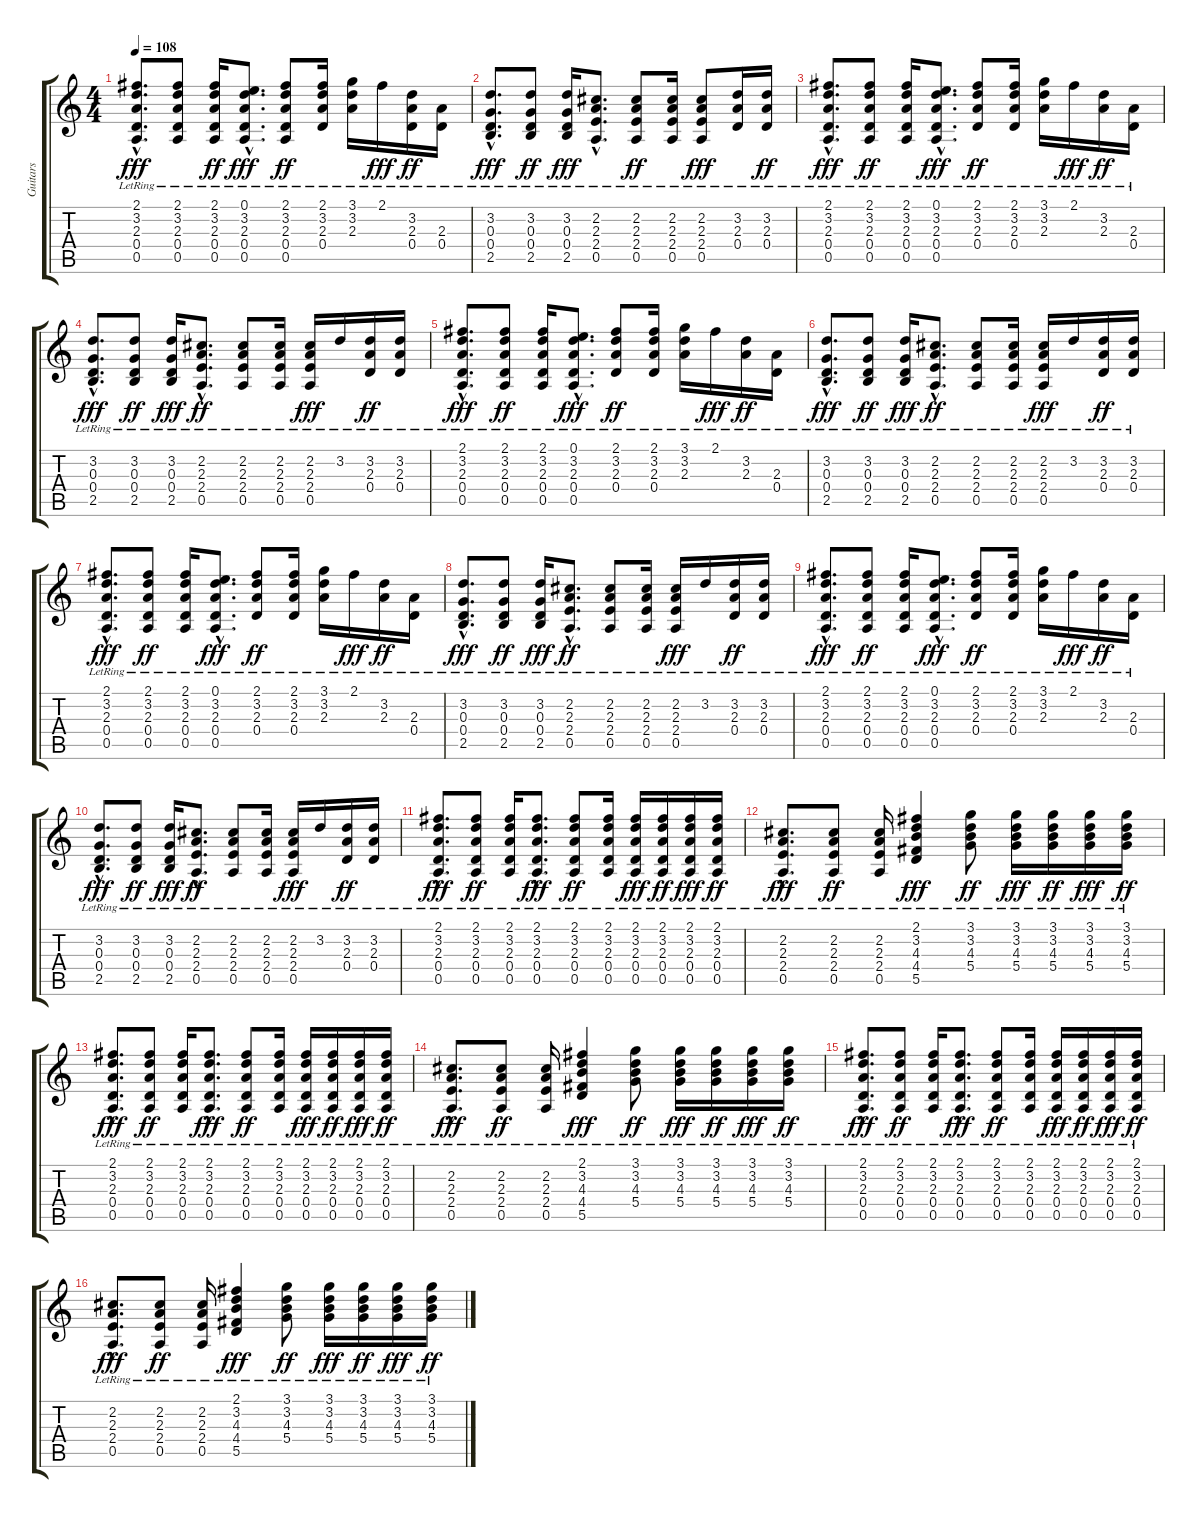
\track ("Guitars" "Guitars") {instrument acousticguitarsteel}
\staff {score tabs}
\tuning (E4 B3 G3 D3 A2 E2) {hide}
\ts (4 4)
\tempo 108
\clef g2
\ks c
(2.1{hac lr} 3.2{hac lr} 2.3{hac lr} 0.4{hac lr} 0.5{hac lr}).8{d dy fff} (2.1{lr} 3.2{lr} 2.3{lr} 0.4{lr} 0.5{lr}).8 (2.1{lr} 3.2{lr} 2.3{lr} 0.4{lr} 0.5{lr}).16{dy ff} (0.1{hac lr} 3.2{hac lr} 2.3{hac lr} 0.4{hac lr} 0.5{hac lr}).8{d dy fff} (2.1{lr} 3.2{lr} 2.3{lr} 0.4{lr} 0.5{lr}).8{dy ff} (2.1{lr} 3.2{lr} 2.3{lr} 0.4{lr}).16 (3.1{lr} 3.2{lr} 2.3{lr}).16 2.1{lr}.16{dy fff} (3.2{lr} 2.3{lr} 0.4{lr}).16{dy ff} (2.3{lr} 0.4{lr}).16 |
(3.2{hac lr} 0.3{hac lr} 0.4{hac lr} 2.5{hac lr}).8{d dy fff} (3.2{lr} 0.3{lr} 0.4{lr} 2.5{lr}).8{dy ff} (3.2{lr} 0.3{lr} 0.4{lr} 2.5{lr}).16{dy fff} (2.2{hac lr} 2.3{hac lr} 2.4{hac lr} 0.5{hac lr}).8{d} (2.2{lr} 2.3{lr} 2.4{lr} 0.5{lr}).8{dy ff} (2.2{lr} 2.3{lr} 2.4{lr} 0.5{lr}).16 (2.2{lr} 2.3{lr} 2.4{lr} 0.5{lr}).8{dy fff} (3.2{lr} 2.3{lr} 0.4{lr}).16 (3.2{lr} 2.3{lr} 0.4{lr}).16{dy ff} |
(2.1{hac lr} 3.2{hac lr} 2.3{hac lr} 0.4{hac lr} 0.5{hac lr}).8{d dy fff} (2.1{lr} 3.2{lr} 2.3{lr} 0.4{lr} 0.5{lr}).8{dy ff} (2.1{lr} 3.2{lr} 2.3{lr} 0.4{lr} 0.5{lr}).16 (0.1{hac lr} 3.2{hac lr} 2.3{hac lr} 0.4{hac lr} 0.5{hac lr}).8{d dy fff} (2.1{lr} 3.2{lr} 2.3{lr} 0.4{lr}).8{dy ff} (2.1{lr} 3.2{lr} 2.3{lr} 0.4{lr}).16 (3.1{lr} 3.2{lr} 2.3{lr}).16 2.1{lr}.16{dy fff} (3.2{lr} 2.3{lr}).16{dy ff} (2.3{lr} 0.4{lr}).16 |
(3.2{hac lr} 0.3{hac lr} 0.4{hac lr} 2.5{hac lr}).8{d dy fff} (3.2{lr} 0.3{lr} 0.4{lr} 2.5{lr}).8{dy ff} (3.2{lr} 0.3{lr} 0.4{lr} 2.5{lr}).16{dy fff} (2.2{hac lr} 2.3{hac lr} 2.4{hac lr} 0.5{hac lr}).8{d dy ff} (2.2{lr} 2.3{lr} 2.4{lr} 0.5{lr}).8 (2.2{lr} 2.3{lr} 2.4{lr} 0.5{lr}).16 (2.2{lr} 2.3{lr} 2.4{lr} 0.5{lr}).16{dy fff} 3.2{lr}.16 (3.2{lr} 2.3{lr} 0.4{lr}).16{dy ff} (3.2{lr} 2.3{lr} 0.4{lr}).16 |
(2.1{hac lr} 3.2{hac lr} 2.3{hac lr} 0.4{hac lr} 0.5{hac lr}).8{d dy fff} (2.1{lr} 3.2{lr} 2.3{lr} 0.4{lr} 0.5{lr}).8{dy ff} (2.1{lr} 3.2{lr} 2.3{lr} 0.4{lr} 0.5{lr}).16 (0.1{hac lr} 3.2{hac lr} 2.3{hac lr} 0.4{hac lr} 0.5{hac lr}).8{d dy fff} (2.1{lr} 3.2{lr} 2.3{lr} 0.4{lr}).8{dy ff} (2.1{lr} 3.2{lr} 2.3{lr} 0.4{lr}).16 (3.1{lr} 3.2{lr} 2.3{lr}).16 2.1{lr}.16{dy fff} (3.2{lr} 2.3{lr}).16{dy ff} (2.3{lr} 0.4{lr}).16 |
(3.2{hac lr} 0.3{hac lr} 0.4{hac lr} 2.5{hac lr}).8{d dy fff} (3.2{lr} 0.3{lr} 0.4{lr} 2.5{lr}).8{dy ff} (3.2{lr} 0.3{lr} 0.4{lr} 2.5{lr}).16{dy fff} (2.2{hac lr} 2.3{hac lr} 2.4{hac lr} 0.5{hac lr}).8{d dy ff} (2.2{lr} 2.3{lr} 2.4{lr} 0.5{lr}).8 (2.2{lr} 2.3{lr} 2.4{lr} 0.5{lr}).16 (2.2{lr} 2.3{lr} 2.4{lr} 0.5{lr}).16{dy fff} 3.2{lr}.16 (3.2{lr} 2.3{lr} 0.4{lr}).16{dy ff} (3.2{lr} 2.3{lr} 0.4{lr}).16 |
(2.1{hac lr} 3.2{hac lr} 2.3{hac lr} 0.4{hac lr} 0.5{hac lr}).8{d dy fff} (2.1{lr} 3.2{lr} 2.3{lr} 0.4{lr} 0.5{lr}).8{dy ff} (2.1{lr} 3.2{lr} 2.3{lr} 0.4{lr} 0.5{lr}).16 (0.1{hac lr} 3.2{hac lr} 2.3{hac lr} 0.4{hac lr} 0.5{hac lr}).8{d dy fff} (2.1{lr} 3.2{lr} 2.3{lr} 0.4{lr}).8{dy ff} (2.1{lr} 3.2{lr} 2.3{lr} 0.4{lr}).16 (3.1{lr} 3.2{lr} 2.3{lr}).16 2.1{lr}.16{dy fff} (3.2{lr} 2.3{lr}).16{dy ff} (2.3{lr} 0.4{lr}).16 |
(3.2{hac lr} 0.3{hac lr} 0.4{hac lr} 2.5{hac lr}).8{d dy fff} (3.2{lr} 0.3{lr} 0.4{lr} 2.5{lr}).8{dy ff} (3.2{lr} 0.3{lr} 0.4{lr} 2.5{lr}).16{dy fff} (2.2{hac lr} 2.3{hac lr} 2.4{hac lr} 0.5{hac lr}).8{d dy ff} (2.2{lr} 2.3{lr} 2.4{lr} 0.5{lr}).8 (2.2{lr} 2.3{lr} 2.4{lr} 0.5{lr}).16 (2.2{lr} 2.3{lr} 2.4{lr} 0.5{lr}).16{dy fff} 3.2{lr}.16 (3.2{lr} 2.3{lr} 0.4{lr}).16{dy ff} (3.2{lr} 2.3{lr} 0.4{lr}).16 |
(2.1{hac lr} 3.2{hac lr} 2.3{hac lr} 0.4{hac lr} 0.5{hac lr}).8{d dy fff} (2.1{lr} 3.2{lr} 2.3{lr} 0.4{lr} 0.5{lr}).8{dy ff} (2.1{lr} 3.2{lr} 2.3{lr} 0.4{lr} 0.5{lr}).16 (0.1{hac lr} 3.2{hac lr} 2.3{hac lr} 0.4{hac lr} 0.5{hac lr}).8{d dy fff} (2.1{lr} 3.2{lr} 2.3{lr} 0.4{lr}).8{dy ff} (2.1{lr} 3.2{lr} 2.3{lr} 0.4{lr}).16 (3.1{lr} 3.2{lr} 2.3{lr}).16 2.1{lr}.16{dy fff} (3.2{lr} 2.3{lr}).16{dy ff} (2.3{lr} 0.4{lr}).16 |
(3.2{hac lr} 0.3{hac lr} 0.4{hac lr} 2.5{hac lr}).8{d dy fff} (3.2{lr} 0.3{lr} 0.4{lr} 2.5{lr}).8{dy ff} (3.2{lr} 0.3{lr} 0.4{lr} 2.5{lr}).16{dy fff} (2.2{hac lr} 2.3{hac lr} 2.4{hac lr} 0.5{hac lr}).8{d dy ff} (2.2{lr} 2.3{lr} 2.4{lr} 0.5{lr}).8 (2.2{lr} 2.3{lr} 2.4{lr} 0.5{lr}).16 (2.2{lr} 2.3{lr} 2.4{lr} 0.5{lr}).16{dy fff} 3.2{lr}.16 (3.2{lr} 2.3{lr} 0.4{lr}).16{dy ff} (3.2{lr} 2.3{lr} 0.4{lr}).16 |
(2.1{hac lr} 3.2{hac lr} 2.3{hac lr} 0.4{hac lr} 0.5{hac lr}).8{d dy fff} (2.1{lr} 3.2{lr} 2.3{lr} 0.4{lr} 0.5{lr}).8{dy ff} (2.1{lr} 3.2{lr} 2.3{lr} 0.4{lr} 0.5{lr}).16 (2.1{hac lr} 3.2{hac lr} 2.3{hac lr} 0.4{hac lr} 0.5{hac lr}).8{d dy fff} (2.1{lr} 3.2{lr} 2.3{lr} 0.4{lr} 0.5{lr}).8{dy ff} (2.1{lr} 3.2{lr} 2.3{lr} 0.4{lr} 0.5{lr}).16 (2.1{lr} 3.2{lr} 2.3{lr} 0.4{lr} 0.5{lr}).16{dy fff} (2.1{lr} 3.2{lr} 2.3{lr} 0.4{lr} 0.5{lr}).16{dy ff} (2.1{lr} 3.2{lr} 2.3{lr} 0.4{lr} 0.5{lr}).16{dy fff} (2.1{lr} 3.2{lr} 2.3{lr} 0.4{lr} 0.5{lr}).16{dy ff} |
(2.2{hac lr} 2.3{hac lr} 2.4{hac lr} 0.5{hac lr}).8{d dy fff} (2.2{lr} 2.3{lr} 2.4{lr} 0.5{lr}).8{dy ff} (2.2{lr} 2.3{lr} 2.4{lr} 0.5{lr}).16 (2.1{lr} 3.2{lr} 4.3{lr} 4.4{lr} 5.5{lr}).4{dy fff} (3.1{lr} 3.2{lr} 4.3{lr} 5.4{lr}).8{dy ff} (3.1{lr} 3.2{lr} 4.3{lr} 5.4{lr}).16{dy fff} (3.1{lr} 3.2{lr} 4.3{lr} 5.4{lr}).16{dy ff} (3.1{lr} 3.2{lr} 4.3{lr} 5.4{lr}).16{dy fff} (3.1{lr} 3.2{lr} 4.3{lr} 5.4{lr}).16{dy ff} |
(2.1{hac lr} 3.2{hac lr} 2.3{hac lr} 0.4{hac lr} 0.5{hac lr}).8{d dy fff} (2.1{lr} 3.2{lr} 2.3{lr} 0.4{lr} 0.5{lr}).8{dy ff} (2.1{lr} 3.2{lr} 2.3{lr} 0.4{lr} 0.5{lr}).16 (2.1{hac lr} 3.2{hac lr} 2.3{hac lr} 0.4{hac lr} 0.5{hac lr}).8{d dy fff} (2.1{lr} 3.2{lr} 2.3{lr} 0.4{lr} 0.5{lr}).8{dy ff} (2.1{lr} 3.2{lr} 2.3{lr} 0.4{lr} 0.5{lr}).16 (2.1{lr} 3.2{lr} 2.3{lr} 0.4{lr} 0.5{lr}).16{dy fff} (2.1{lr} 3.2{lr} 2.3{lr} 0.4{lr} 0.5{lr}).16{dy ff} (2.1{lr} 3.2{lr} 2.3{lr} 0.4{lr} 0.5{lr}).16{dy fff} (2.1{lr} 3.2{lr} 2.3{lr} 0.4{lr} 0.5{lr}).16{dy ff} |
(2.2{hac lr} 2.3{hac lr} 2.4{hac lr} 0.5{hac lr}).8{d dy fff} (2.2{lr} 2.3{lr} 2.4{lr} 0.5{lr}).8{dy ff} (2.2{lr} 2.3{lr} 2.4{lr} 0.5{lr}).16 (2.1{lr} 3.2{lr} 4.3{lr} 4.4{lr} 5.5{lr}).4{dy fff} (3.1{lr} 3.2{lr} 4.3{lr} 5.4{lr}).8{dy ff} (3.1{lr} 3.2{lr} 4.3{lr} 5.4{lr}).16{dy fff} (3.1{lr} 3.2{lr} 4.3{lr} 5.4{lr}).16{dy ff} (3.1{lr} 3.2{lr} 4.3{lr} 5.4{lr}).16{dy fff} (3.1{lr} 3.2{lr} 4.3{lr} 5.4{lr}).16{dy ff} |
(2.1{hac lr} 3.2{hac lr} 2.3{hac lr} 0.4{hac lr} 0.5{hac lr}).8{d dy fff} (2.1{lr} 3.2{lr} 2.3{lr} 0.4{lr} 0.5{lr}).8{dy ff} (2.1{lr} 3.2{lr} 2.3{lr} 0.4{lr} 0.5{lr}).16 (2.1{hac lr} 3.2{hac lr} 2.3{hac lr} 0.4{hac lr} 0.5{hac lr}).8{d dy fff} (2.1{lr} 3.2{lr} 2.3{lr} 0.4{lr} 0.5{lr}).8{dy ff} (2.1{lr} 3.2{lr} 2.3{lr} 0.4{lr} 0.5{lr}).16 (2.1{lr} 3.2{lr} 2.3{lr} 0.4{lr} 0.5{lr}).16{dy fff} (2.1{lr} 3.2{lr} 2.3{lr} 0.4{lr} 0.5{lr}).16{dy ff} (2.1{lr} 3.2{lr} 2.3{lr} 0.4{lr} 0.5{lr}).16{dy fff} (2.1{lr} 3.2{lr} 2.3{lr} 0.4{lr} 0.5{lr}).16{dy ff} |
(2.2{hac lr} 2.3{hac lr} 2.4{hac lr} 0.5{hac lr}).8{d dy fff} (2.2{lr} 2.3{lr} 2.4{lr} 0.5{lr}).8{dy ff} (2.2{lr} 2.3{lr} 2.4{lr} 0.5{lr}).16 (2.1{lr} 3.2{lr} 4.3{lr} 4.4{lr} 5.5{lr}).4{dy fff} (3.1{lr} 3.2{lr} 4.3{lr} 5.4{lr}).8{dy ff} (3.1{lr} 3.2{lr} 4.3{lr} 5.4{lr}).16{dy fff} (3.1{lr} 3.2{lr} 4.3{lr} 5.4{lr}).16{dy ff} (3.1{lr} 3.2{lr} 4.3{lr} 5.4{lr}).16{dy fff} (3.1{lr} 3.2{lr} 4.3{lr} 5.4{lr}).16{dy ff}
